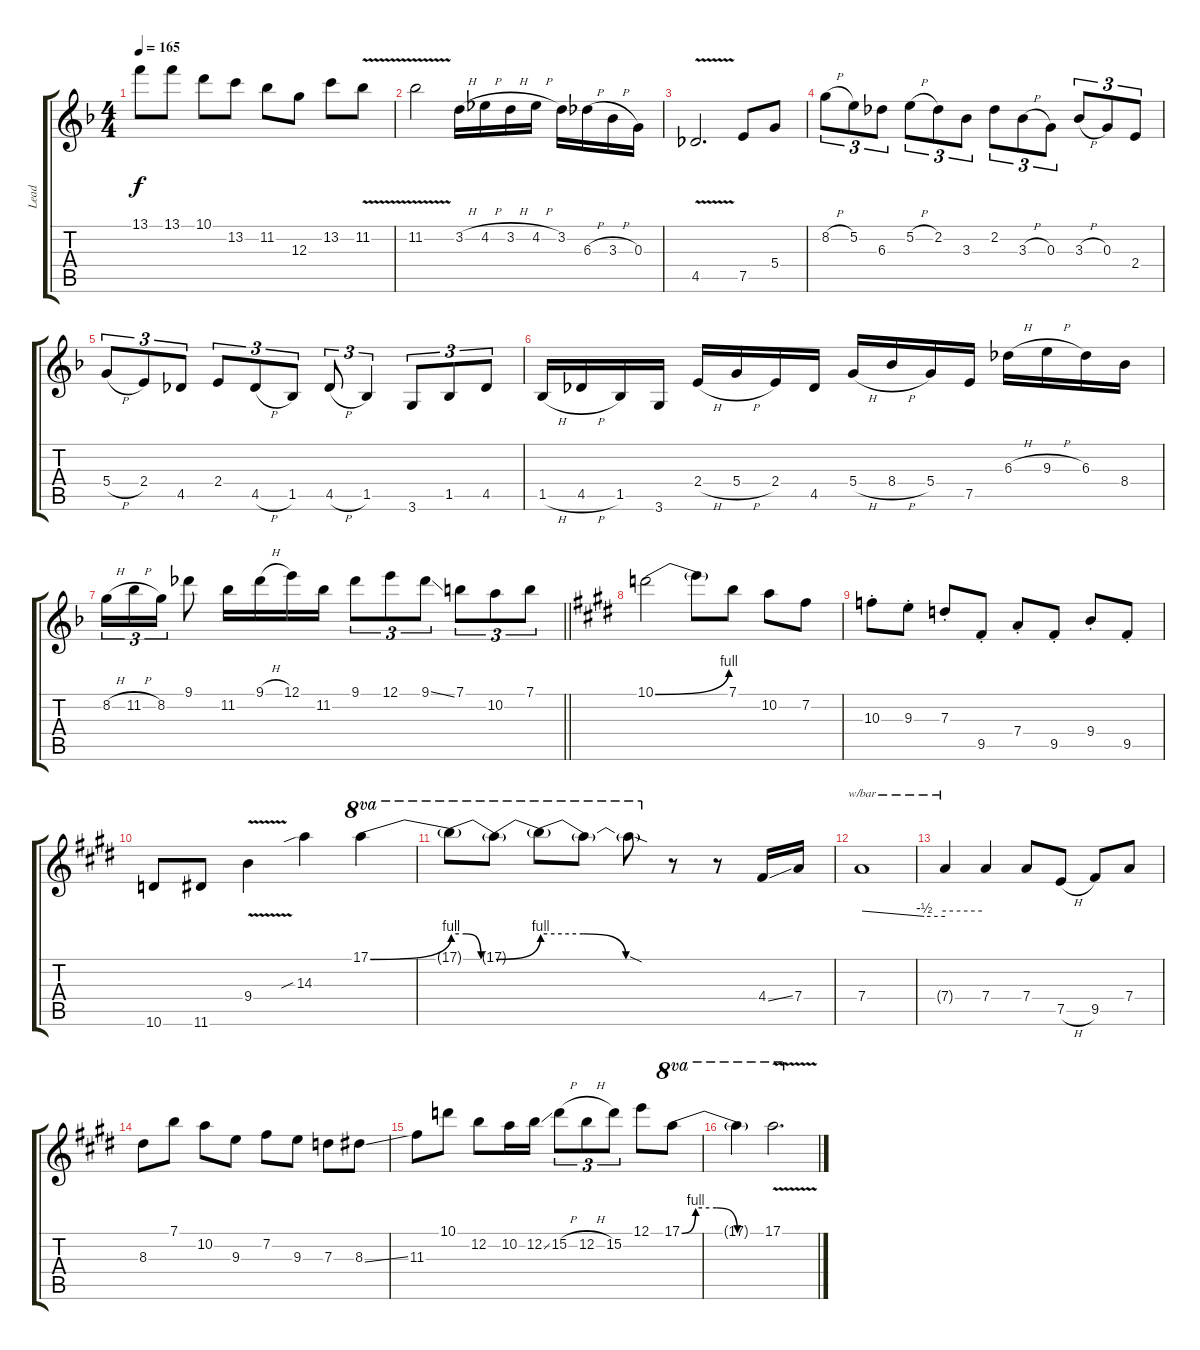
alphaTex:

\track ("Lead" "Lead") {instrument distortionguitar}
\staff {score tabs}
\tuning (E4 B3 G3 D3 A2 E2) {hide}
\ts (4 4)
\tempo 165
\clef g2
\ks f
13.1{t}.8{dy f} 13.1.8 10.1.8 13.2.8 11.2.8 12.3.8 13.2.8 11.2{v}.8 |
11.2{v}.2 3.2{h}.16 4.2{h}.16 3.2{h}.16 4.2{h}.16 3.2.16 6.3{h}.16 3.3{h}.16 0.3.16 |
4.5{v}.2{d} 7.5.8 5.4.8 |
8.2{h}.8{tu (3 2)} 5.2.8{tu (3 2)} 6.3.8{tu (3 2)} 5.2{h}.8{tu (3 2)} 2.2.8{tu (3 2)} 3.3.8{tu (3 2)} 2.2.8{tu (3 2)} 3.3{h}.8{tu (3 2)} 0.3.8{tu (3 2)} 3.3{h}.8{tu (3 2)} 0.3.8{tu (3 2)} 2.4.8{tu (3 2)} |
5.4{h}.8{tu (3 2)} 2.4.8{tu (3 2)} 4.5.8{tu (3 2)} 2.4.8{tu (3 2)} 4.5{h}.8{tu (3 2)} 1.5.8{tu (3 2)} 4.5{h}.8{tu (3 2)} 1.5.4{tu (3 2)} 3.6.8{tu (3 2)} 1.5.8{tu (3 2)} 4.5.8{tu (3 2)} |
1.5{h}.16 4.5{h}.16 1.5.16 3.6.16 2.4{h}.16 5.4{h}.16 2.4.16 4.5.16 5.4{h}.16 8.4{h}.16 5.4.16 7.5.16 6.3{h}.16 9.3{h}.16 6.3.16 8.4.16 |
\barLineRight lightlight
8.2{h}.16{tu (3 2)} 11.2{h}.16{tu (3 2)} 8.2.16{tu (3 2)} 9.1.8 11.2.16 9.1{h}.16 12.1.16 11.2.16 9.1.8{tu (3 2)} 12.1.8{tu (3 2)} 9.1{ss}.8{tu (3 2)} 7.1.8{tu (3 2)} 10.2.8{tu (3 2)} 7.1.8{tu (3 2)} |
\ks e
10.1{be (bend 0 0 60 4)}.2 10.1{t}.8 7.1.8 10.2.8 7.2.8 |
\ks c#minor
10.3{st}.8 9.3{st}.8 7.3{st}.8 9.5{st}.8 7.4{st}.8 9.5{st}.8 9.4{st}.8 9.5{st}.8 |
\ks e
10.6.8 11.6.8 9.4{v}.4 14.3{sib}.4 17.1{be (bend 0 0 60 4)}.4{ot 8va} |
\ks c#minor
17.1{be (custom 0 4 20 4 40 0 60 0) t}.8{ot 8va} 17.1{be (bend 0 0 60 4) t}.8{ot 8va} 17.1{be (custom 0 4 20 4 40 0 60 0) t}.8{ot 8va} 17.1{t}.8{ot 8va} 17.1{sod t}.8{ot 8va} r.8 r.8 4.4{ss}.16 7.4.16 |
7.4.1{tbe (custom default 0 0 45 -2 60 -2)} |
7.4{t}.4{tbe (hold default 0 0 60 0)} 7.4.4 7.4.8 7.5{h}.8 9.5.8 7.4.8 |
\ks e
8.3.8 7.1.8 10.2.8 9.3.8 7.2.8 9.3.8 7.3.8 8.3{ss}.8 |
\ks c#minor
11.3.8 10.1.8 12.2.8 10.2.16 12.2{ss}.16 15.2{h}.8{tu (3 2)} 12.2{h}.8{tu (3 2)} 15.2.8{tu (3 2)} 12.1.8 17.1{be (custom 0 0 10 4 25 4 40 0 60 0)}.8{ot 8va} |
17.1{t}.4{ot 8va} 17.1{v}.2{d ot 8va}
